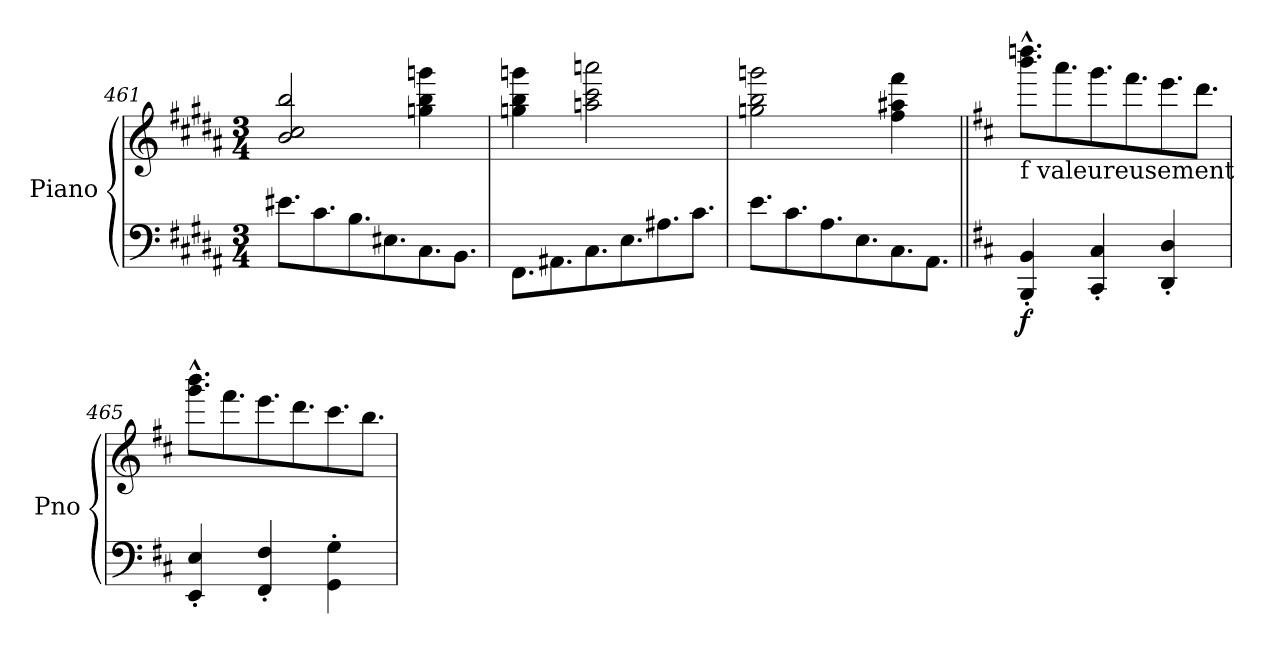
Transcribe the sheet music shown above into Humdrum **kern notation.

**kern	**kern	**dynam
*part1	*part1	*part1
*staff2	*staff1	*staff1/2
*I"Piano	*	*
*I'Pno	*	*
!!LO:PB:g=z
*clefF4	*clefG2	*
*k[f#c#g#d#a#]	*k[f#c#g#d#a#]	*
*B:	*B:	*
*M3/4	*M3/4	*
*Xtuplet	*	*
=461	=461	=461
12.e#X\L	2b/ 2cc#/ 2bb/	.
12.c#\	.	.
12.B\	.	.
12.E#X\	.	.
12.C#\	4ggn\ 4bb\ 4gggn\	.
12.BB\J	.	.
=462	=462	=462
12.FF#\L	4ggn\ 4bb\ 4gggn\	.
12.AA#X\	.	.
12.C#\	2aan\ 2ccc#\ 2aaan\	.
12.E\	.	.
12.A#X\	.	.
12.c#\J	.	.
=463	=463	=463
12.e\L	2ggn\ 2bb\ 2gggn\	.
12.c#\	.	.
12.A#\	.	.
12.E\	.	.
12.C#\	4ff#\ 4aa#X\ 4fff#\	.
12.AA#\J	.	.
=464||	=464||	=464||
*k[f#c#]	*k[f#c#]	*
*D:	*D:	*
*	*Xtuplet	*
!	!LO:TX:b:t=f valeureusement	!
!	!	!LO:DY:b=2
4BBB/' 4BB/'	12.bbb\^^ 12.ddddn\^^L	f
.	12.aaa\	.
4CC#/' 4C#/'	12.ggg\	.
.	12.fff#\	.
4DD/' 4D/'	12.eee\	.
.	12.ddd\J	.
!!LO:PB:g=z
=465	=465	=465
4EE/' 4E/'	12.ggg\^^ 12.bbb\^^L	.
.	12.fff#\	.
4FF#/' 4F#/'	12.eee\	.
.	12.ddd\	.
4GG\' 4G\'	12.ccc#\	.
.	12.bb\J	.
=	=	=
*-	*-	*-
